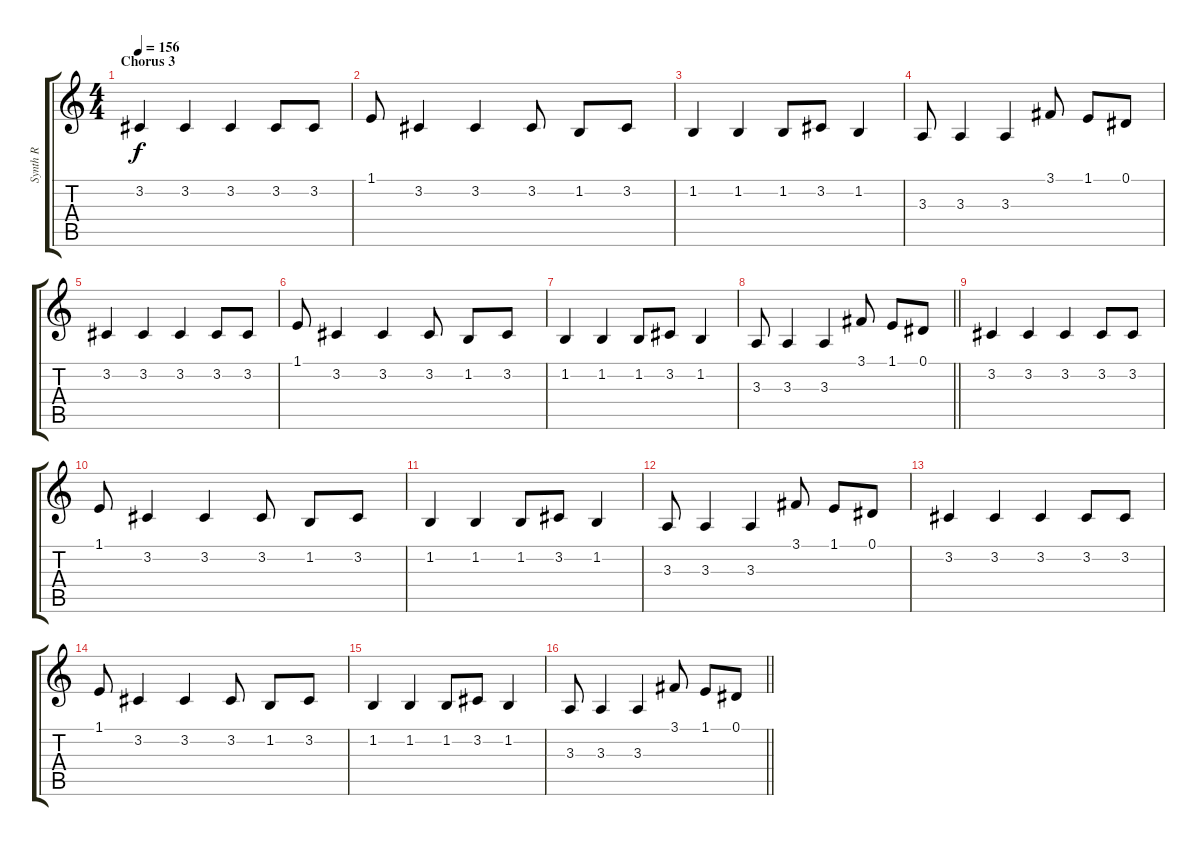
\track ("Synth R" "Synth R") {instrument pad1newage}
\staff {score tabs}
\tuning (Eb4 Bb3 Gb3 Db3 Ab2 Eb2) {hide}
\ts (4 4)
\section ("" "Chorus 3")
\tempo 156
\clef g2
\ks c
3.2.4{dy f} 3.2.4 3.2.4 3.2.8 3.2.8 |
1.1.8 3.2.4 3.2.4 3.2.8 1.2.8 3.2.8 |
1.2.4 1.2.4 1.2.8 3.2.8 1.2.4 |
3.3.8 3.3.4 3.3.4 3.1.8 1.1.8 0.1.8 |
3.2.4 3.2.4 3.2.4 3.2.8 3.2.8 |
1.1.8 3.2.4 3.2.4 3.2.8 1.2.8 3.2.8 |
1.2.4 1.2.4 1.2.8 3.2.8 1.2.4 |
\barLineRight lightlight
3.3.8 3.3.4 3.3.4 3.1.8 1.1.8 0.1.8 |
3.2.4 3.2.4 3.2.4 3.2.8 3.2.8 |
1.1.8 3.2.4 3.2.4 3.2.8 1.2.8 3.2.8 |
1.2.4 1.2.4 1.2.8 3.2.8 1.2.4 |
3.3.8 3.3.4 3.3.4 3.1.8 1.1.8 0.1.8 |
3.2.4 3.2.4 3.2.4 3.2.8 3.2.8 |
1.1.8 3.2.4 3.2.4 3.2.8 1.2.8 3.2.8 |
1.2.4 1.2.4 1.2.8 3.2.8 1.2.4 |
\barLineRight lightlight
3.3.8 3.3.4 3.3.4 3.1.8 1.1.8 0.1.8
